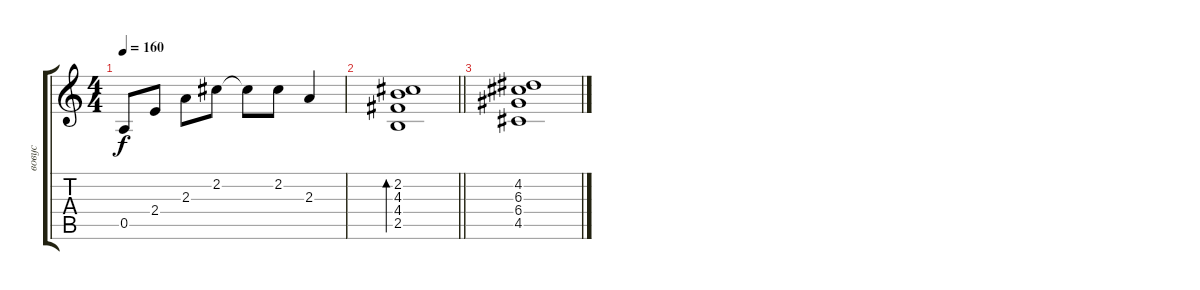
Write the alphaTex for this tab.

\track ("вовус" "вовус") {instrument acousticguitarsteel}
\staff {score tabs}
\tuning (E4 B3 G3 D3 A2 E2) {hide}
\ts (4 4)
\tempo 160
\clef g2
\ks c
0.5.8{dy f} 2.4.8 2.3.8 2.2.8 2.2{t}.8 2.2.8 2.3.4 |
\barLineRight lightlight
(2.2 4.3 4.4 2.5).1{bd 240} |
(4.2 6.3 6.4 4.5).1
